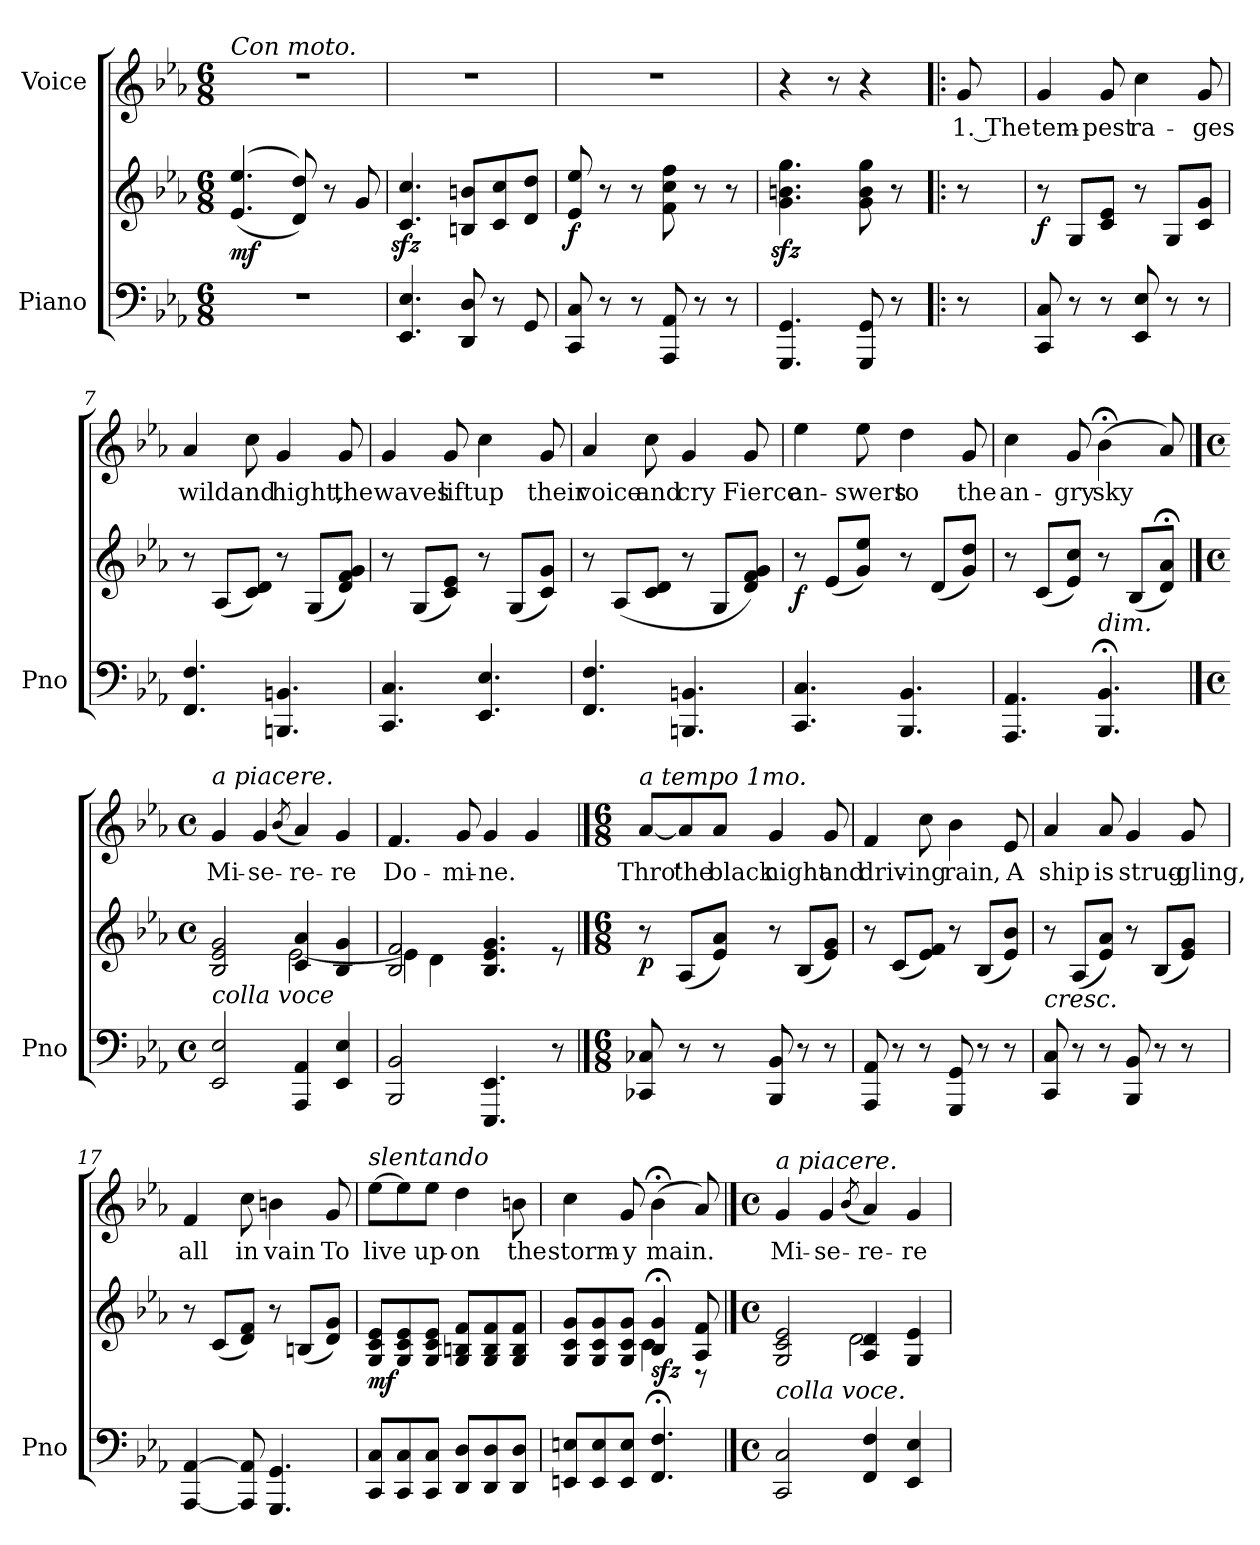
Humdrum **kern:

**kern	**kern	**dynam	**kern	**text
*part2	*part2	*part2	*part1	*part1
*staff3	*staff2	*staff2/3	*staff1	*staff1
*I"Piano	*	*	*I"Voice	*
*I'Pno	*	*	*	*
*clefF4	*clefG2	*	*clefG2	*
*k[b-e-a-]	*k[b-e-a-]	*	*k[b-e-a-]	*
*M6/8	*M6/8	*	*M6/8	*
=1	=1	=1	=1	=1
!	!	!	!LO:TX:a:i:t=Con moto.	!
!	!	!LO:DY:b	!	!
2.r	(<(>4.e-/ 4.ee-/	mf	2.r	.
.	8d/ 8dd/))	.	.	.
.	8r	.	.	.
.	8g/	.	.	.
=2	=2	=2	=2	=2
4.EE-/ 4.E-/	4.c/zz< 4.cc/zz<	.	2.r	.
8DD/ 8D/	8Bn/ 8bn/L	.	.	.
8r	8c/ 8cc/	.	.	.
8GG/	8d/ 8dd/J	.	.	.
=3	=3	=3	=3	=3
!	!	!LO:DY:b	!	!
8CC/ 8C/	8e-/ 8ee-/	f	2.r	.
8r	8r	.	.	.
8r	8r	.	.	.
8AAA-/ 8AA-/	8f\ 8cc\ 8ff\	.	.	.
8r	8r	.	.	.
8r	8r	.	.	.
=4	=4	=4	=4	=4
4.GGG/ 4.GG/	4.g\zz< 4.bn\zz< 4.gg\zz<	.	4r	.
.	.	.	8r	.
8GGG/ 8GG/	8g\ 8b\ 8gg\	.	4r	.
8r	8r	.	.	.
=5!|:	=5!|:	=5!|:	=5!|:	=5!|:
!	!	!	!	!LO:LY:b
8r	8r	.	8g/	1. The
=6	=6	=6	=6	=6
!	!	!LO:DY:b	!	!LO:LY:b
8CC/ 8C/	8r	f	4g/	tem-
8r	8G/L	.	.	.
!	!	!	!	!LO:LY:b
8r	8c/ 8e-/J	.	8g/	pest
!	!	!	!	!LO:LY:b
8EE-/ 8E-/	8r	.	4cc\	ra-
8r	8G/L	.	.	.
!	!	!	!	!LO:LY:b
8r	8c/ 8g/J	.	8g/	ges
!!LO:LB:g=z
=7	=7	=7	=7	=7
!	!	!	!	!LO:LY:b
4.FF/ 4.F/	8r	.	4a-/	wild
.	(<8A-/L	.	.	.
!	!	!	!	!LO:LY:b
.	8c/ 8d/J)	.	8cc\	and
!	!	!	!	!LO:LY:b
4.BBBn/ 4.BBn/	8r	.	4g/	hight,
.	(<8G/L	.	.	.
!	!	!	!	!LO:LY:b
.	8d/ 8f/ 8g/J)	.	8g/	the
=8	=8	=8	=8	=8
!	!	!	!	!LO:LY:b
4.CC/ 4.C/	8r	.	4g/	waves
.	(<8G/L	.	.	.
!	!	!	!	!LO:LY:b
.	8c/ 8e-/J)	.	8g/	lift
!	!	!	!	!LO:LY:b
4.EE-/ 4.E-/	8r	.	4cc\	up
.	(<8G/L	.	.	.
!	!	!	!	!LO:LY:b
.	8c/ 8g/J)	.	8g/	their
=9	=9	=9	=9	=9
!	!	!	!	!LO:LY:b
4.FF/ 4.F/	8r	.	4a-/	voice
.	(<8A-/L	.	.	.
!	!	!	!	!LO:LY:b
.	8c/ 8d/J	.	8cc\	and
!	!	!	!	!LO:LY:b
4.BBBn/ 4.BBn/	8r	.	4g/	cry
.	8G/L	.	.	.
!	!	!	!	!LO:LY:b
.	8d/ 8f/ 8g/J)	.	8g/	Fierce
=10	=10	=10	=10	=10
!	!	!LO:DY:b	!	!LO:LY:b
4.CC/ 4.C/	8r	f	4ee-\	an-
.	(<8e-/L	.	.	.
!	!	!	!	!LO:LY:b
.	8g/ 8ee-/J)	.	8ee-\	swers
!	!	!	!	!LO:LY:b
4.BBB-/ 4.BB-/	8r	.	4dd\	to
.	(<8d/L	.	.	.
!	!	!	!	!LO:LY:b
.	8g/ 8dd/J)	.	8g/	the
=11	=11	=11	=11	=11
!	!	!	!	!LO:LY:b
4.AAA-/ 4.AA-/	8r	.	4cc\	an-
.	(<8c/L	.	.	.
!	!	!	!	!LO:LY:b
.	8e-/ 8cc/J)	.	8g/	gry
!	!LO:TX:b:i:t=dim.	!	!	!
!	!	!	!	!LO:LY:b
4.BBB-/;< 4.BB-/;<	8r	.	(>4b-;<\	sky
.	(<8B-/L	.	.	.
.	8d/;< 8a-/;<J)	.	8a-/)	.
!!LO:LB:g=z
==12	==12	==12	==12	==12
*M4/4	*M4/4	*	*M4/4	*
*met(c)	*met(c)	*	*met(c)	*
*	*^	*	*	*
!	!	!	!	!LO:TX:a:i:t=a piacere.	!
!LO:TX:a:i:t=colla voce	!	!	!	!	!
!	!	!	!	!	!LO:LY:b
2EE-/ 2E-/	2B-/ 2e-/ 2g/	2ryy	.	4g/	Mi-
!	!	!	!	!	!LO:LY:b
.	.	.	.	4g/	se-
.	.	.	.	(<8qb-/	.
!	!	!	!	!	!LO:LY:b
4AAA-/ 4AA-/	4c/ 4a-/	[2e-\	.	4a-/)	re-
!	!	!	!	!	!LO:LY:b
4EE-/ 4E-/	4B-/ 4g/	.	.	4g/	re
=13	=13	=13	=13	=13	=13
!	!	!	!	!	!LO:LY:b
2BBB-/ 2BB-/	2B-/ 2f/	4e-\]	.	4.f/	Do-
.	.	4d\	.	.	.
!	!	!	!	!	!LO:LY:b
.	.	.	.	8g/	mi-
!	!	!	!	!	!LO:LY:b
4.EEE-/ 4.EE-/	4.B-/ 4.e-/ 4.g/	2ryy	.	4g/	ne.
.	.	.	.	4g/	.
8r	8re	.	.	.	.
*	*v	*v	*	*	*
==14	==14	==14	==14	==14
*M6/8	*M6/8	*	*M6/8	*
!	!	!	!LO:TX:a:i:t=a tempo 1mo.	!
!	!	!LO:DY:b	!	!LO:LY:b
8CC-X/ 8C-X/	8r	p	[8a-/L	Thro'
!	!	!	!	!LO:LY:b
8r	(<8A-/L	.	8a-/]	the
!	!	!	!	!LO:LY:b
8r	8e-/ 8a-/J)	.	8a-/J	black
!	!	!	!	!LO:LY:b
8BBB-/ 8BB-/	8r	.	4g/	night
8r	(<8B-/L	.	.	.
!	!	!	!	!LO:LY:b
8r	8e-/ 8g/J)	.	8g/	and
=15	=15	=15	=15	=15
!	!	!	!	!LO:LY:b
8AAA-/ 8AA-/	8r	.	4f/	driv-
8r	(<8c/L	.	.	.
!	!	!	!	!LO:LY:b
8r	8e-/ 8f/J)	.	8cc\	ing
!	!	!	!	!LO:LY:b
8GGG/ 8GG/	8r	.	4b-\	rain,
8r	(<8B-/L	.	.	.
!	!	!	!	!LO:LY:b
8r	8e-/ 8b-/J)	.	8e-/	A
=16	=16	=16	=16	=16
!	!LO:TX:b:i:t=cresc.	!	!	!
!	!	!	!	!LO:LY:b
8CC/ 8C/	8r	.	4a-/	ship
8r	(<8A-/L	.	.	.
!	!	!	!	!LO:LY:b
8r	8e-/ 8a-/J)	.	8a-/	is
!	!	!	!	!LO:LY:b
8BBB-/ 8BB-/	8r	.	4g/	strug-
8r	(<8B-/L	.	.	.
!	!	!	!	!LO:LY:b
8r	8e-/ 8g/J)	.	8g/	gling,
!!LO:LB:g=z
=17	=17	=17	=17	=17
!	!	!	!	!LO:LY:b
[4AAA-/ [4AA-/	8r	.	4f/	all
.	(<8c/L	.	.	.
!	!	!	!	!LO:LY:b
8AAA-/] 8AA-/]	8d/ 8f/J)	.	8cc\	in
!	!	!	!	!LO:LY:b
4.GGG/ 4.GG/	8r	.	4bn\	vain
.	(<8Bn/L	.	.	.
!	!	!	!	!LO:LY:b
.	8d/ 8g/J)	.	8g/	To
=18	=18	=18	=18	=18
!	!	!	!LO:TX:a:i:t=slentando	!
!	!	!LO:DY:b	!	!LO:LY:b
8CC/ 8C/L	8G/ 8c/ 8e-/L	mf	[8ee-\L	live
8CC/ 8C/	8G/ 8c/ 8e-/	.	8ee-\]	.
!	!	!	!	!LO:LY:b
8CC/ 8C/J	8G/ 8c/ 8e-/J	.	8ee-\J	up-
!	!	!	!	!LO:LY:b
8DD/ 8D/L	8G/ 8Bn/ 8f/L	.	4dd\	on
8DD/ 8D/	8G/ 8B/ 8f/	.	.	.
!	!	!	!	!LO:LY:b
8DD/ 8D/J	8G/ 8B/ 8f/J	.	8bn\	the
=19	=19	=19	=19	=19
*	*^	*	*	*
!	!	!	!	!	!LO:LY:b
8EEn/ 8En/L	8G/ 8c/ 8g/L	4.ryy	.	4cc\	storm-
8EE/ 8E/	8G/ 8c/ 8g/	.	.	.	.
!	!	!	!	!	!LO:LY:b
8EE/ 8E/J	8G/ 8c/ 8g/J	.	.	8g/	y
!	!	!	!LO:DY:b	!	!LO:LY:b
4.FF/; 4.F/;	4B-/;< 4g/;<	4c\	sfz	(>4b-;<\	main.
.	8A-/ 8f/	8r	.	8a-/)	.
==20	==20	==20	==20	==20	==20
*M4/4	*M4/4	*	*	*M4/4	*
*met(c)	*met(c)	*	*	*met(c)	*
!	!	!	!	!LO:TX:a:i:t=a piacere.	!
!LO:TX:a:i:t=colla voce.	!	!	!	!	!
!	!	!	!	!	!LO:LY:b
2CC/ 2C/	2G/ 2c/ 2e-/	2ryy	.	4g/	Mi-
!	!	!	!	!	!LO:LY:b
.	.	.	.	4g/	se-
.	.	.	.	(<8qb-/	.
!	!	!	!	!	!LO:LY:b
4FF/ 4F/	4A-/ 4d/	2d\	.	4a-/)	re-
!	!	!	!	!	!LO:LY:b
4EE-/ 4E-/	4G/ 4e-/	.	.	4g/	re
*	*v	*v	*	*	*
=	=	=	=	=
*-	*-	*-	*-	*-
